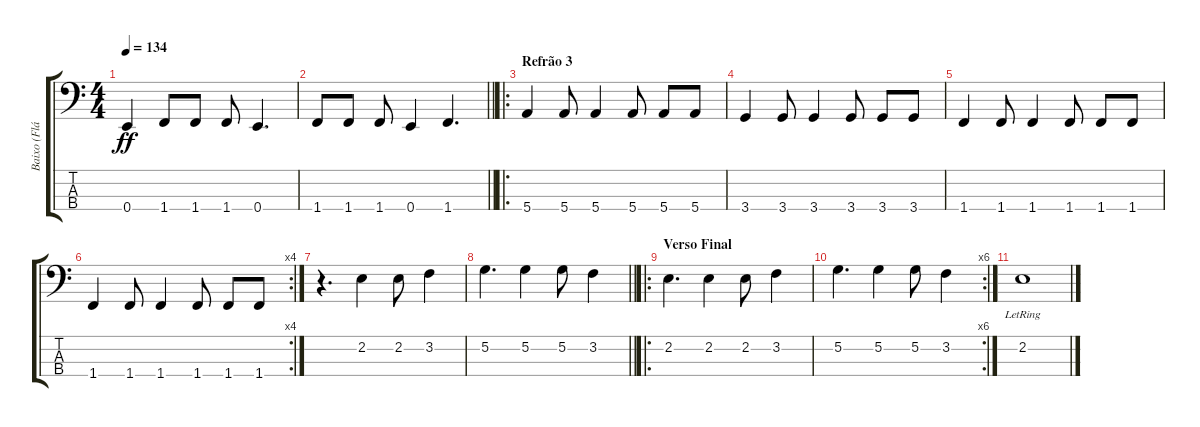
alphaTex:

\track ("Baixo (Flávio Lemos)" "Baixo (Flá") {instrument electricbassfinger bank 127}
\staff {score tabs}
\tuning (G2 D2 A1 E1) {hide}
\ts (4 4)
\tempo 134
\clef f4
\ks c
0.4.4{dy ff} 1.4.8 1.4.8 1.4.8 0.4.4{d} |
\barLineRight lightlight
1.4.8 1.4.8 1.4.8 0.4.4 1.4.4{d} |
\ro
\section ("" "Refrão 3")
5.4.4 5.4.8 5.4.4 5.4.8 5.4.8 5.4.8 |
3.4.4 3.4.8 3.4.4 3.4.8 3.4.8 3.4.8 |
1.4.4 1.4.8 1.4.4 1.4.8 1.4.8 1.4.8 |
\rc 4
1.4.4 1.4.8 1.4.4 1.4.8 1.4.8 1.4.8 |
r.4{d} 2.2.4 2.2.8 3.2.4 |
\barLineRight lightlight
5.2.4{d} 5.2.4 5.2.8 3.2.4 |
\ro
\section ("" "Verso Final")
2.2.4{d} 2.2.4 2.2.8 3.2.4 |
\rc 6
5.2.4{d} 5.2.4 5.2.8 3.2.4 |
2.2{lr}.1
